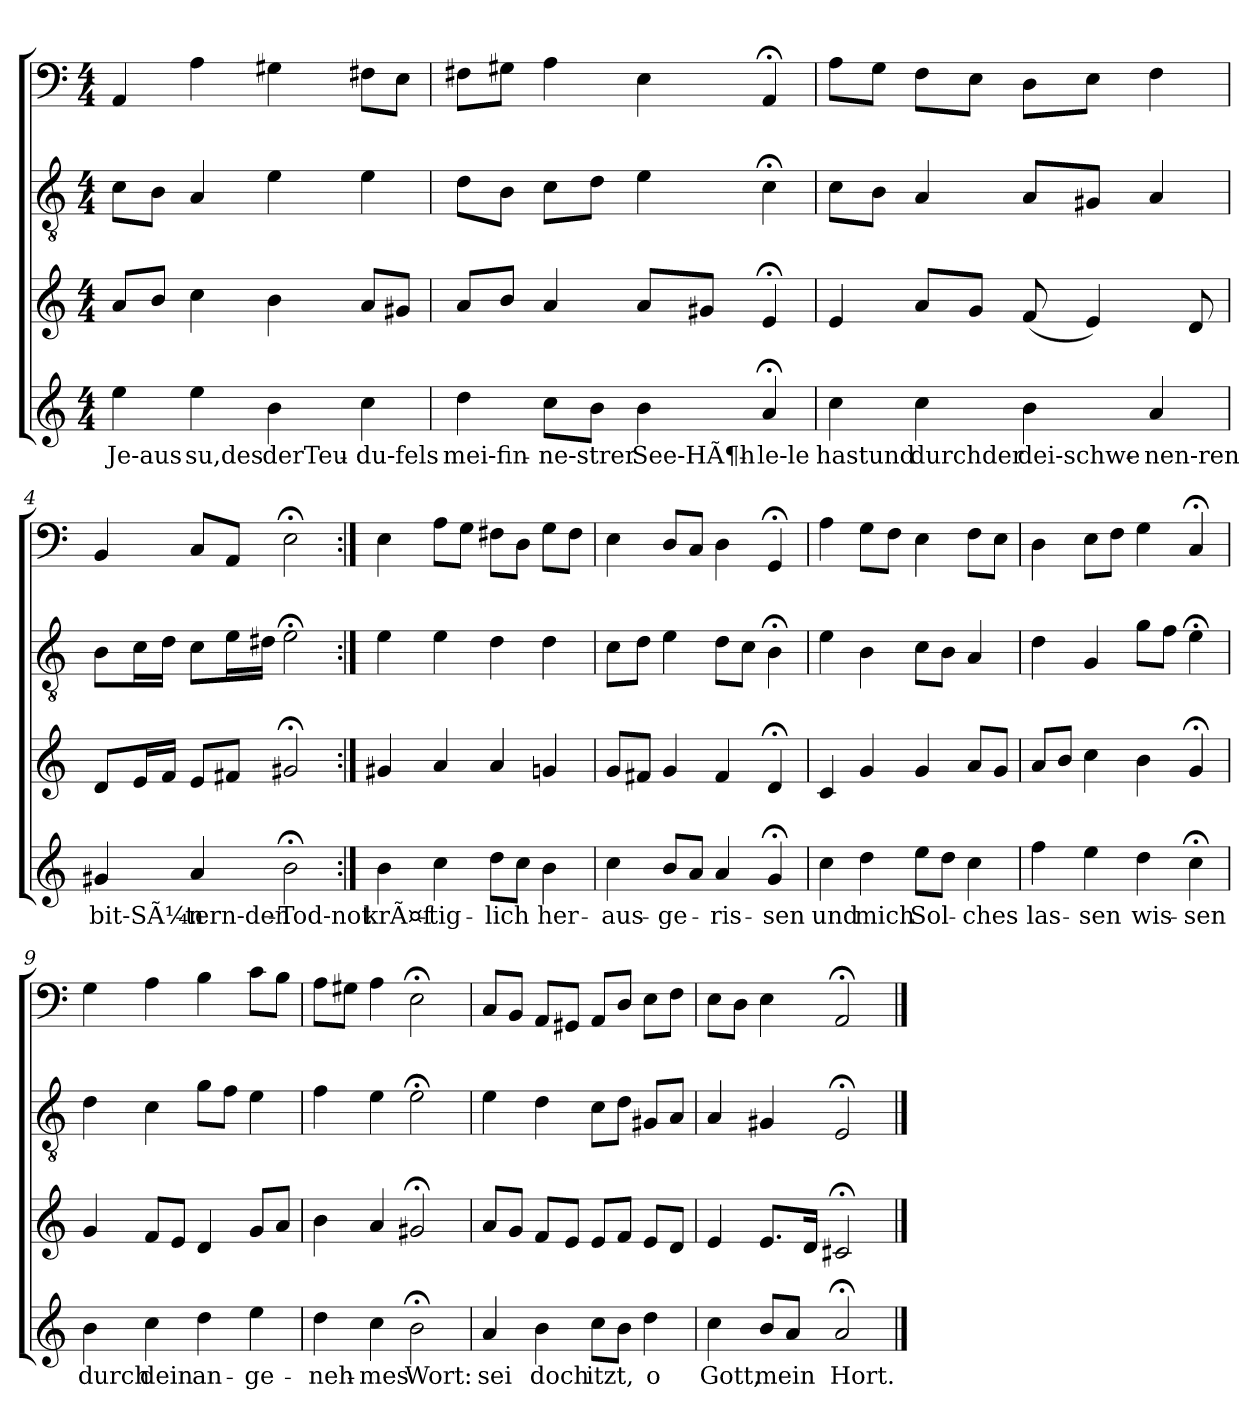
**kern	**text	**kern	**kern	**kern
*part4	*part4	*part3	*part2	*part1
*staff4	*staff4	*staff3	*staff2	*staff1
*clefG2	*	*clefG2	*clefGv2	*clefF4
*k[]	*	*k[]	*k[]	*k[]
*a:	*	*a:	*a:	*a:
*M4/4	*	*M4/4	*M4/4	*M4/4
=1	=1	=1	=1	=1
4ee	Je-aus	8aL	8cL	4AA
.	.	8bJ	8BJ	.
4ee	-su,des	4cc	4A	4A
4b	derTeu-	4b	4e	4G#X
4cc	du-fels	8aL	4e	8F#XL
.	.	8g#XJ	.	8EJ
=2	=2	=2	=2	=2
4dd	mei-fin-	8aL	8dL	8F#XL
.	.	8bJ	8BJ	8G#XJ
8ccL	-ne-strer	4a	8cL	4A
8bJ	.	.	8dJ	.
4b	See-HÃ¶h-	8aL	4e	4E
.	.	8g#XJ	.	.
4a;<	-le-le	4e;<	4c;<	4AA;<
=3	=3	=3	=3	=3
4cc	hastund	4e	8cL	8AL
.	.	.	8BJ	8GJ
4cc	durchder	8aL	4A	8FL
.	.	8gJ	.	8EJ
4b	dei-schwe-	(8f	8AL	8DL
.	.	4e)	8G#XJ	8EJ
4a	-nen-ren	.	4A	4F
.	.	8d	.	.
=4	=4	=4	=4	=4
4g#X	bit-SÃ¼n-	8dL	8BL	4BB
.	.	16eL	16cL	.
.	.	16fJJ	16dJJ	.
4a	-tern-den-	8eL	8cL	8CL
.	.	8f#XJ	16eL	8AAJ
.	.	.	16d#XJJ	.
2b;<	Tod-not	2g#X;<	2e;<	2E;<
=5:|!	=5:|!	=5:|!	=5:|!	=5:|!
4b	krÃ¤f-	4g#X	4e	4E
4cc	-tig-	4a	4e	8AL
.	.	.	.	8GJ
8ddL	-lich	4a	4d	8F#XL
8ccJ	.	.	.	8DJ
4b	her-	4gn	4d	8GL
.	.	.	.	8F#J
=6	=6	=6	=6	=6
4cc	-aus-	8gL	8cL	4E
.	.	8f#XJ	8dJ	.
8bL	-ge-	4g	4e	8DL
8aJ	.	.	.	8CJ
4a	-ris-	4f#	8dL	4D
.	.	.	8cJ	.
4g;<	-sen	4d;<	4B;<	4GG;<
=7	=7	=7	=7	=7
4cc	und	4c	4e	4A
4dd	mich	4g	4B	8GL
.	.	.	.	8FJ
8eeL	Sol-	4g	8cL	4E
8ddJ	.	.	8BJ	.
4cc	-ches	8aL	4A	8FL
.	.	8gJ	.	8EJ
=8	=8	=8	=8	=8
4ff	las-	8aL	4d	4D
.	.	8bJ	.	.
4ee	-sen	4cc	4G	8EL
.	.	.	.	8FJ
4dd	wis-	4b	8gL	4G
.	.	.	8fJ	.
4cc;<	-sen	4g;<	4e;<	4C;<
=9	=9	=9	=9	=9
4b	durch	4g	4d	4G
4cc	dein	8fL	4c	4A
.	.	8eJ	.	.
4dd	an-	4d	8gL	4B
.	.	.	8fJ	.
4ee	-ge-	8gL	4e	8cL
.	.	8aJ	.	8BJ
=10	=10	=10	=10	=10
4dd	-neh-	4b	4f	8AL
.	.	.	.	8G#XJ
4cc	-mes	4a	4e	4A
2b;<	Wort:	2g#X;<	2e;<	2E;<
=11	=11	=11	=11	=11
4a	sei	8aL	4e	8CL
.	.	8gJ	.	8BBJ
4b	doch	8fL	4d	8AAL
.	.	8eJ	.	8GG#XJ
8ccL	itzt,	8eL	8cL	8AAL
8bJ	.	8fJ	8dJ	8DJ
4dd	o	8eL	8G#XL	8EL
.	.	8dJ	8AJ	8FJ
=12	=12	=12	=12	=12
4cc	Gott,	4e	4A	8EL
.	.	.	.	8DJ
8bL	mein	8.eL	4G#X	4E
8aJ	.	.	.	.
.	.	16dJk	.	.
2a;<	Hort.	2c#X;<	2E;<	2AA;<
==	==	==	==	==
*-	*-	*-	*-	*-
